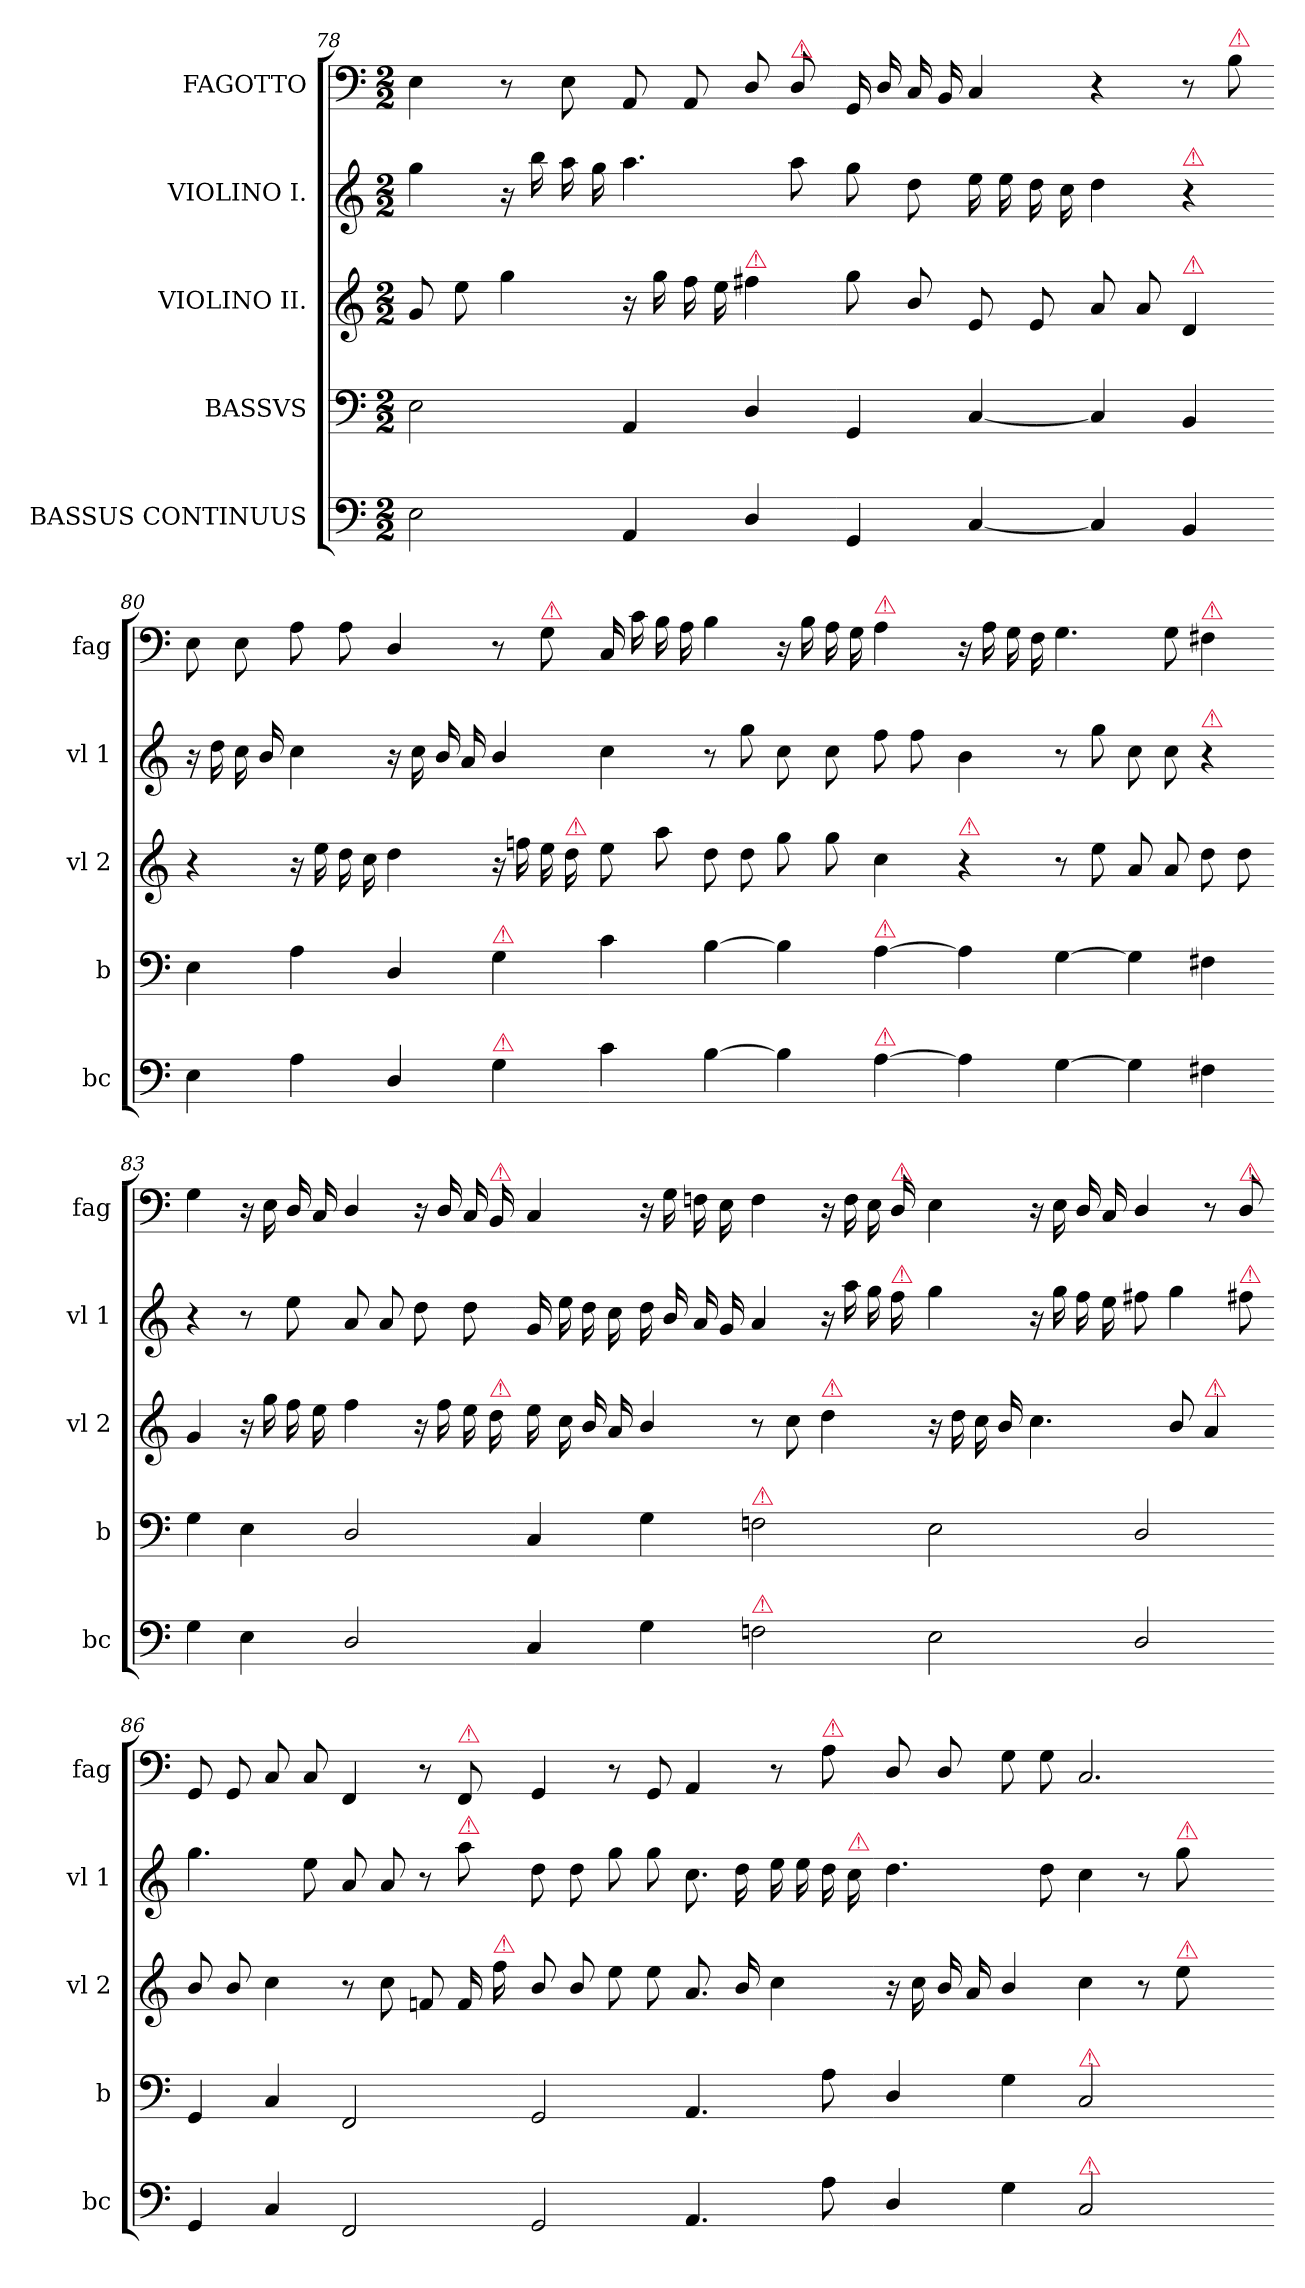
**kern	**kern	**kern	**kern	**kern
*part5	*part4	*part3	*part2	*part1
*staff5	*staff4	*staff3	*staff2	*staff1
*I"BASSUS CONTINUUS	*I"BASSVS	*I"VIOLINO II.	*I"VIOLINO I.	*I"FAGOTTO
*I'bc	*I'b	*I'vl 2	*I'vl 1	*I'fag
*clefF4	*clefF4	*clefG2	*clefG2	*clefF4
*k[]	*k[]	*k[]	*k[]	*k[]
*C:	*C:	*C:	*C:	*C:
*M2/2	*M2/2	*M2/2	*M2/2	*M2/2
=78	=78	=78	=78	=78
2E\	2E\	8g/	4gg\	4E\
.	.	8ee\	.	.
.	.	4gg\	16r	8r
.	.	.	16bb\	.
.	.	.	16aa\	8E\
.	.	.	16gg\	.
4AA/	4AA/	16r	4.aa\	8AA/
.	.	16gg\	.	.
.	.	16ff\	.	8AA/
.	.	16ee\	.	.
!	!	!LO:TX:a:color=crimson:t=⚠	!	!
4D/	4D/	4ff#X\	.	8D/
!	!	!	!	!LO:TX:a:color=crimson:t=⚠
.	.	.	8aa\	8D/
=79-	=79-	=79-	=79-	=79-
4GG/	4GG/	8gg\	8gg\	16GG/
.	.	.	.	16D/
.	.	8b/	8dd\	16C/
.	.	.	.	16BB/
[4C/	[4C/	8e/	16ee\	4C/
.	.	.	16ee\	.
.	.	8e/	16dd\	.
.	.	.	16cc\	.
4C/]	4C/]	8a/	4dd\	4r
.	.	8a/	.	.
!	!	!	!LO:TX:a:color=crimson:t=⚠	!
!	!	!LO:TX:a:color=crimson:t=⚠	!	!
4BB/	4BB/	4d/	4r	8r
!	!	!	!	!LO:TX:a:color=crimson:t=⚠
.	.	.	.	8B\
=80-	=80-	=80-	=80-	=80-
4E\	4E\	4r	16r	8E\
.	.	.	16dd\	.
.	.	.	16cc\	8E\
.	.	.	16b/	.
4A\	4A\	16r	4cc\	8A\
.	.	16ee\	.	.
.	.	16dd\	.	8A\
.	.	16cc\	.	.
4D/	4D/	4dd\	16r	4D/
.	.	.	16cc\	.
.	.	.	16b/	.
.	.	.	16a/	.
!	!LO:TX:a:color=crimson:t=⚠	!	!	!
!LO:TX:a:color=crimson:t=⚠	!	!	!	!
4G\	4G\	16r	4b/	8r
.	.	16ffn\	.	.
!	!	!	!	!LO:TX:a:color=crimson:t=⚠
.	.	16ee\	.	8G\
!	!	!LO:TX:a:color=crimson:t=⚠	!	!
.	.	16dd\	.	.
=81-	=81-	=81-	=81-	=81-
4c\	4c\	8ee\	4cc\	16C/
.	.	.	.	16c\
.	.	8aa\	.	16B\
.	.	.	.	16A\
[4B\	[4B\	8dd\	8r	4B\
.	.	8dd\	8gg\	.
4B\]	4B\]	8gg\	8cc\	16r
.	.	.	.	16B\
.	.	8gg\	8cc\	16A\
.	.	.	.	16G\
!	!	!	!	!LO:TX:a:color=crimson:t=⚠
!	!LO:TX:a:color=crimson:t=⚠	!	!	!
!LO:TX:a:color=crimson:t=⚠	!	!	!	!
[4A\	[4A\	4cc\	8ff\	4A\
.	.	.	8ff\	.
=82-	=82-	=82-	=82-	=82-
!	!	!LO:TX:a:color=crimson:t=⚠	!	!
4A\]	4A\]	4r	4b\	16r
.	.	.	.	16A\
.	.	.	.	16G\
.	.	.	.	16F\
[4G\	[4G\	8r	8r	4.G\
.	.	8ee\	8gg\	.
4G\]	4G\]	8a/	8cc\	.
.	.	8a/	8cc\	8G\
!	!	!	!	!LO:TX:a:color=crimson:t=⚠
!	!	!	!LO:TX:a:color=crimson:t=⚠	!
4F#X\	4F#X\	8dd\	4r	4F#X\
.	.	8dd\	.	.
=83-	=83-	=83-	=83-	=83-
4G\	4G\	4g/	4r	4G\
4E\	4E\	16r	8r	16r
.	.	16gg\	.	16E\
.	.	16ff\	8ee\	16D/
.	.	16ee\	.	16C/
2D/	2D/	4ff\	8a/	4D/
.	.	.	8a/	.
.	.	16r	8dd\	16r
.	.	16ff\	.	16D/
.	.	16ee\	8dd\	16C/
!	!	!	!	!LO:TX:a:color=crimson:t=⚠
!	!	!LO:TX:a:color=crimson:t=⚠	!	!
.	.	16dd\	.	16BB/
=84-	=84-	=84-	=84-	=84-
4C/	4C/	16ee\	16g/	4C/
.	.	16cc\	16ee\	.
.	.	16b/	16dd\	.
.	.	16a/	16cc\	.
4G\	4G\	4b/	16dd\	16r
.	.	.	16b/	16G\
.	.	.	16a/	16Fn\
.	.	.	16g/	16E\
!	!LO:TX:a:color=crimson:t=⚠	!	!	!
!LO:TX:a:color=crimson:t=⚠	!	!	!	!
2Fn\	2Fn\	8r	4a/	4F\
.	.	8cc\	.	.
!	!	!LO:TX:a:color=crimson:t=⚠	!	!
.	.	4dd\	16r	16r
.	.	.	16aa\	16F\
.	.	.	16gg\	16E\
!	!	!	!	!LO:TX:a:color=crimson:t=⚠
!	!	!	!LO:TX:a:color=crimson:t=⚠	!
.	.	.	16ff\	16D/
=85-	=85-	=85-	=85-	=85-
2E\	2E\	16r	4gg\	4E\
.	.	16dd\	.	.
.	.	16cc\	.	.
.	.	16b/	.	.
.	.	4.cc\	16r	16r
.	.	.	16gg\	16E\
.	.	.	16ff\	16D/
.	.	.	16ee\	16C/
2D/	2D/	.	8ff#X\	4D/
.	.	8b/	4gg\	.
!	!	!LO:TX:a:color=crimson:t=⚠	!	!
.	.	4a/	.	8r
!	!	!	!	!LO:TX:a:color=crimson:t=⚠
!	!	!	!LO:TX:a:color=crimson:t=⚠	!
.	.	.	8ff#X\	8D/
=86-	=86-	=86-	=86-	=86-
4GG/	4GG/	8b/	4.gg\	8GG/
.	.	8b/	.	8GG/
4C/	4C/	4cc\	.	8C/
.	.	.	8ee\	8C/
2FF/	2FF/	8r	8a/	4FF/
.	.	8cc\	8a/	.
.	.	8fn/	8r	8r
!	!	!	!	!LO:TX:a:color=crimson:t=⚠
!	!	!	!LO:TX:a:color=crimson:t=⚠	!
.	.	16f/	8aa\	8FF/
!	!	!LO:TX:a:color=crimson:t=⚠	!	!
.	.	16ff\	.	.
=87-	=87-	=87-	=87-	=87-
2GG/	2GG/	8b/	8dd\	4GG/
.	.	8b/	8dd\	.
.	.	8ee\	8gg\	8r
.	.	8ee\	8gg\	8GG/
4.AA/	4.AA/	8.a/	8.cc\	4AA/
.	.	16b/	16dd\	.
.	.	4cc\	16ee\	8r
.	.	.	16ee\	.
!	!	!	!	!LO:TX:a:color=crimson:t=⚠
8A\	8A\	.	16dd\	8A\
!	!	!	!LO:TX:a:color=crimson:t=⚠	!
.	.	.	16cc\	.
=88-	=88-	=88-	=88-	=88-
4D/	4D/	16r	4.dd\	8D/
.	.	16cc\	.	.
.	.	16b/	.	8D/
.	.	16a/	.	.
4G\	4G\	4b/	.	8G\
.	.	.	8dd\	8G\
!	!LO:TX:a:color=crimson:t=⚠	!	!	!
!LO:TX:a:color=crimson:t=⚠	!	!	!	!
2C/	2C/	4cc\	4cc\	2.C/
.	.	8r	8r	.
!	!	!	!LO:TX:a:color=crimson:t=⚠	!
!	!	!LO:TX:a:color=crimson:t=⚠	!	!
.	.	8ee\	8gg\	.
4ryy	4ryy	4ryy	4ryy	.
=-	=-	=-	=-	=-
*-	*-	*-	*-	*-
